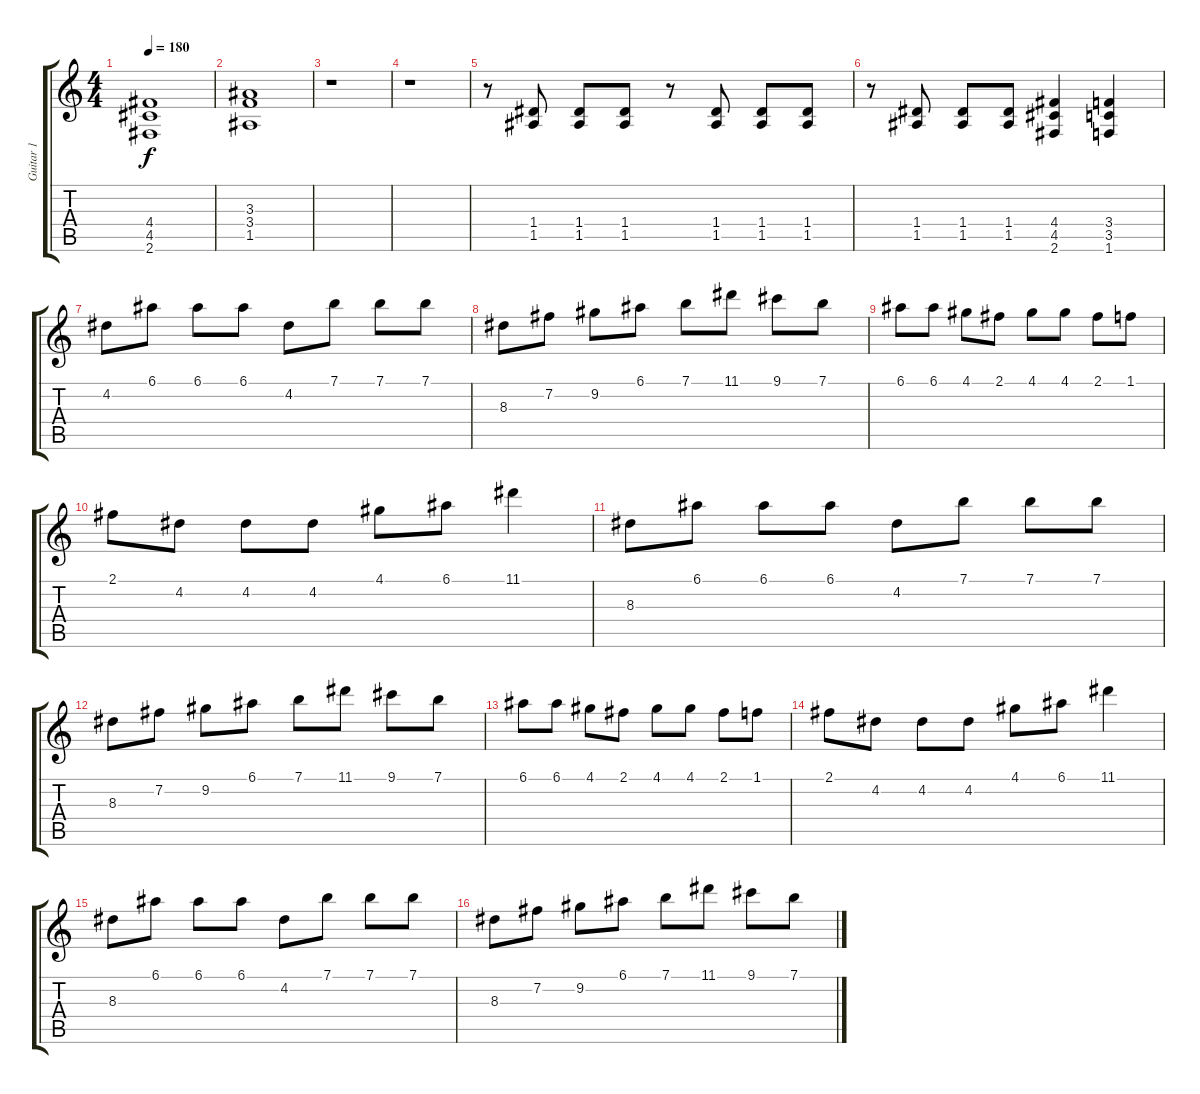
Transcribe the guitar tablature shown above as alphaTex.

\track ("Guitar 1" "Guitar 1") {instrument distortionguitar}
\staff {score tabs}
\tuning (E4 B3 G3 D3 A2 E2) {hide}
\ts (4 4)
\tempo 180
\clef g2
\ks c
(4.4 4.5 2.6).1{dy f} |
(3.3 3.4 1.5).1 |
r.1 |
r.1 |
r.8 (1.4 1.5).8 (1.4 1.5).8 (1.4 1.5).8 r.8 (1.4 1.5).8 (1.4 1.5).8 (1.4 1.5).8 |
r.8 (1.4 1.5).8 (1.4 1.5).8 (1.4 1.5).8 (4.4 4.5 2.6).4 (3.4 3.5 1.6).4 |
4.2.8 6.1.8 6.1.8 6.1.8 4.2.8 7.1.8 7.1.8 7.1.8 |
8.3.8 7.2.8 9.2.8 6.1.8 7.1.8 11.1.8 9.1.8 7.1.8 |
6.1.8 6.1.8 4.1.8 2.1.8 4.1.8 4.1.8 2.1.8 1.1.8 |
2.1.8 4.2.8 4.2.8 4.2.8 4.1.8 6.1.8 11.1.4 |
8.3.8 6.1.8 6.1.8 6.1.8 4.2.8 7.1.8 7.1.8 7.1.8 |
8.3.8 7.2.8 9.2.8 6.1.8 7.1.8 11.1.8 9.1.8 7.1.8 |
6.1.8 6.1.8 4.1.8 2.1.8 4.1.8 4.1.8 2.1.8 1.1.8 |
2.1.8 4.2.8 4.2.8 4.2.8 4.1.8 6.1.8 11.1.4 |
8.3.8 6.1.8 6.1.8 6.1.8 4.2.8 7.1.8 7.1.8 7.1.8 |
8.3.8 7.2.8 9.2.8 6.1.8 7.1.8 11.1.8 9.1.8 7.1.8
